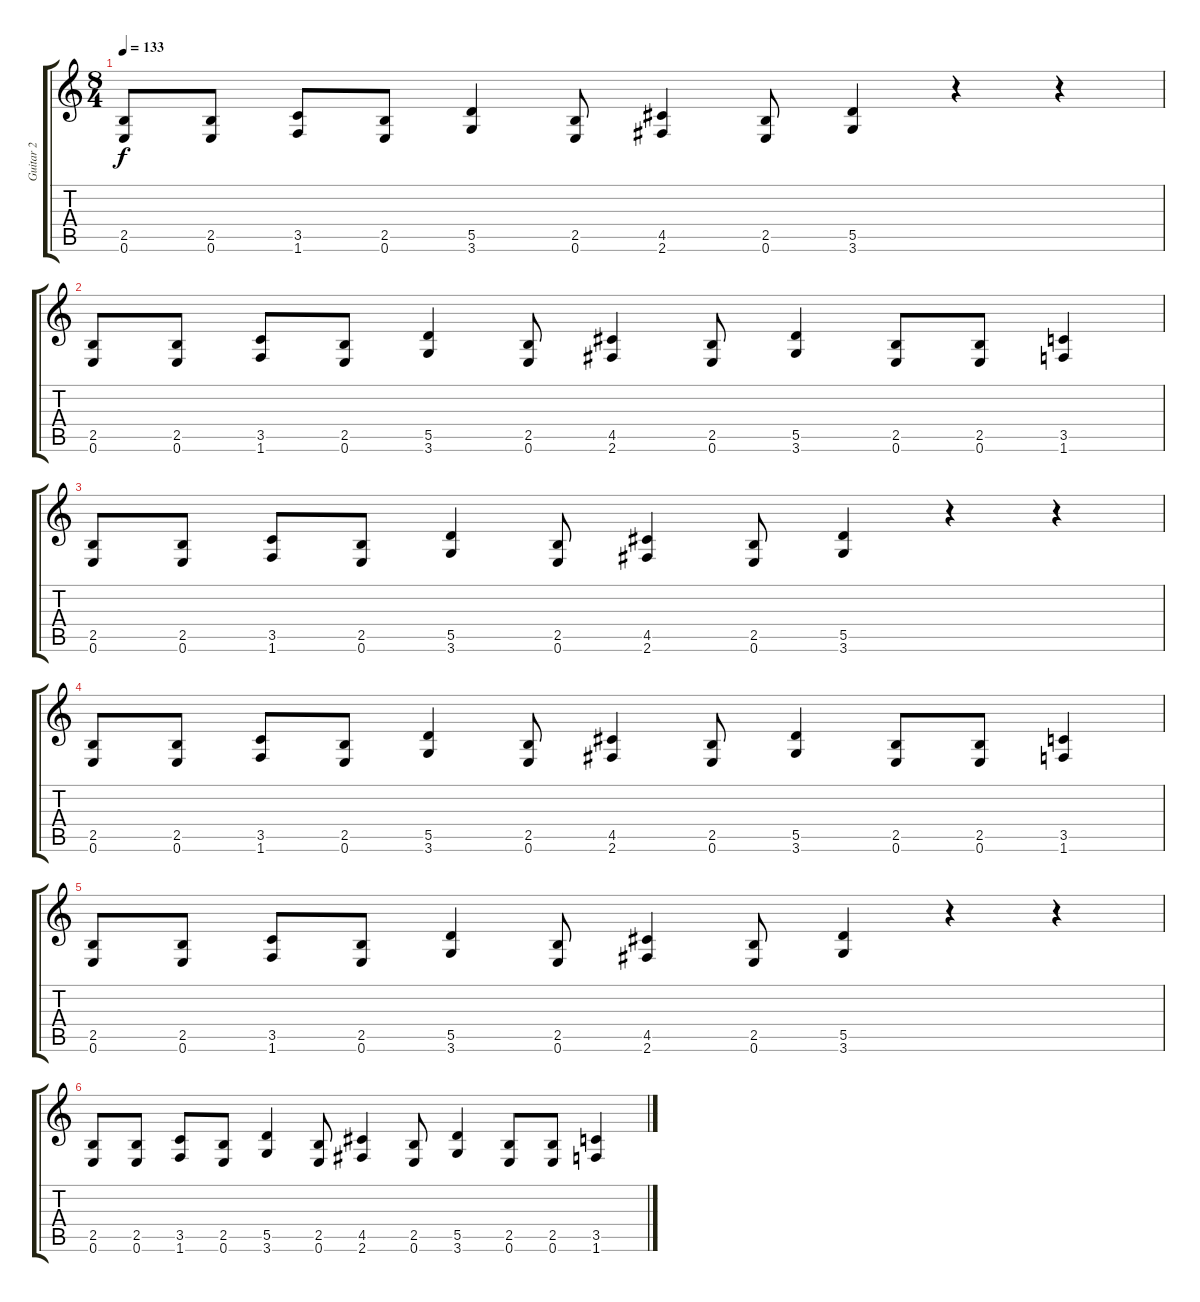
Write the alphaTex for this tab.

\track ("Guitar 2" "Guitar 2") {instrument overdrivenguitar}
\staff {score tabs}
\tuning (E4 B3 G3 D3 A2 E2) {hide}
\ts (8 4)
\tempo 133
\clef g2
\ks c
(2.5 0.6).8{dy f} (2.5 0.6).8 (3.5 1.6).8 (2.5 0.6).8 (5.5 3.6).4 (2.5 0.6).8 (4.5 2.6).4 (2.5 0.6).8 (5.5 3.6).4 r.4 r.4 |
(2.5 0.6).8 (2.5 0.6).8 (3.5 1.6).8 (2.5 0.6).8 (5.5 3.6).4 (2.5 0.6).8 (4.5 2.6).4 (2.5 0.6).8 (5.5 3.6).4 (2.5 0.6).8 (2.5 0.6).8 (3.5 1.6).4 |
(2.5 0.6).8 (2.5 0.6).8 (3.5 1.6).8 (2.5 0.6).8 (5.5 3.6).4 (2.5 0.6).8 (4.5 2.6).4 (2.5 0.6).8 (5.5 3.6).4 r.4 r.4 |
(2.5 0.6).8 (2.5 0.6).8 (3.5 1.6).8 (2.5 0.6).8 (5.5 3.6).4 (2.5 0.6).8 (4.5 2.6).4 (2.5 0.6).8 (5.5 3.6).4 (2.5 0.6).8 (2.5 0.6).8 (3.5 1.6).4 |
(2.5 0.6).8 (2.5 0.6).8 (3.5 1.6).8 (2.5 0.6).8 (5.5 3.6).4 (2.5 0.6).8 (4.5 2.6).4 (2.5 0.6).8 (5.5 3.6).4 r.4 r.4 |
(2.5 0.6).8 (2.5 0.6).8 (3.5 1.6).8 (2.5 0.6).8 (5.5 3.6).4 (2.5 0.6).8 (4.5 2.6).4 (2.5 0.6).8 (5.5 3.6).4 (2.5 0.6).8 (2.5 0.6).8 (3.5 1.6).4
